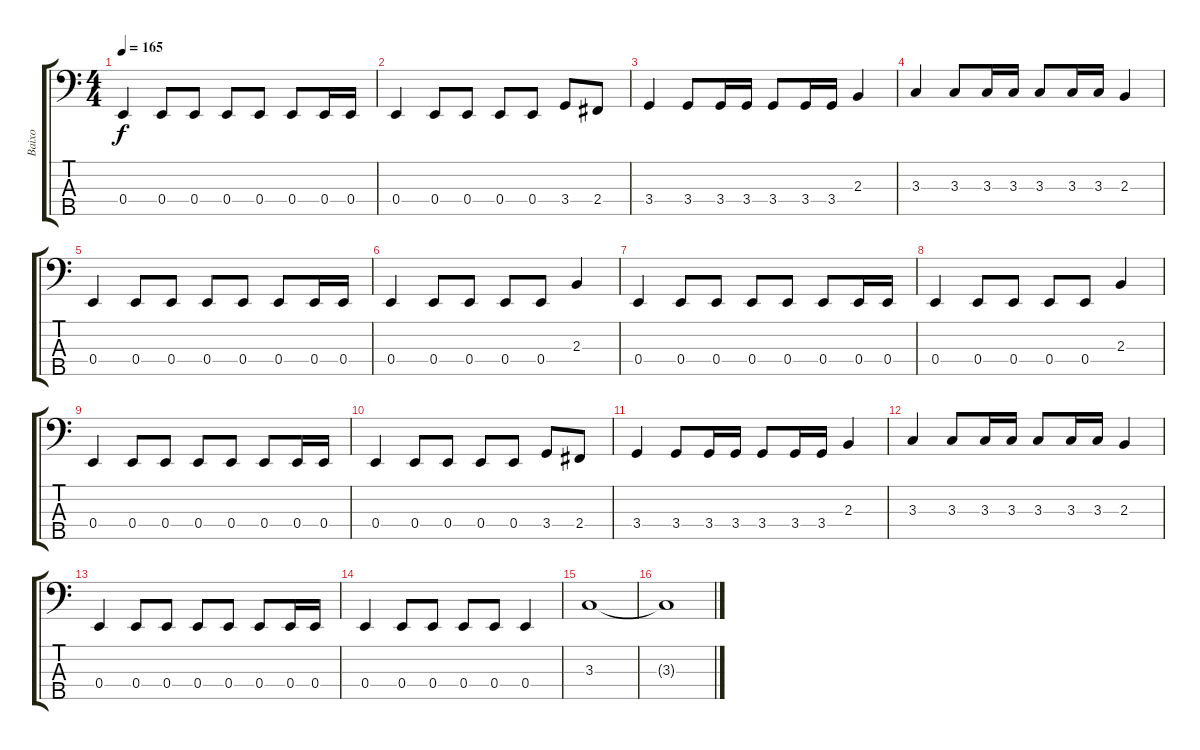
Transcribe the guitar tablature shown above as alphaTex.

\track ("Baixo" "Baixo") {instrument electricbassfinger}
\staff {score tabs}
\tuning (G2 D2 A1 E1 B0) {hide}
\ts (4 4)
\tempo 165
\clef f4
\ks c
0.4.4{dy f} 0.4.8 0.4.8 0.4.8 0.4.8 0.4.8 0.4.16 0.4.16 |
0.4.4 0.4.8 0.4.8 0.4.8 0.4.8 3.4.8 2.4.8 |
3.4.4 3.4.8 3.4.16 3.4.16 3.4.8 3.4.16 3.4.16 2.3.4 |
3.3.4 3.3.8 3.3.16 3.3.16 3.3.8 3.3.16 3.3.16 2.3.4 |
0.4.4 0.4.8 0.4.8 0.4.8 0.4.8 0.4.8 0.4.16 0.4.16 |
0.4.4 0.4.8 0.4.8 0.4.8 0.4.8 2.3.4 |
0.4.4 0.4.8 0.4.8 0.4.8 0.4.8 0.4.8 0.4.16 0.4.16 |
0.4.4 0.4.8 0.4.8 0.4.8 0.4.8 2.3.4 |
0.4.4 0.4.8 0.4.8 0.4.8 0.4.8 0.4.8 0.4.16 0.4.16 |
0.4.4 0.4.8 0.4.8 0.4.8 0.4.8 3.4.8 2.4.8 |
3.4.4 3.4.8 3.4.16 3.4.16 3.4.8 3.4.16 3.4.16 2.3.4 |
3.3.4 3.3.8 3.3.16 3.3.16 3.3.8 3.3.16 3.3.16 2.3.4 |
0.4.4 0.4.8 0.4.8 0.4.8 0.4.8 0.4.8 0.4.16 0.4.16 |
0.4.4 0.4.8 0.4.8 0.4.8 0.4.8 0.4.4 |
3.3.1 |
3.3{t}.1
